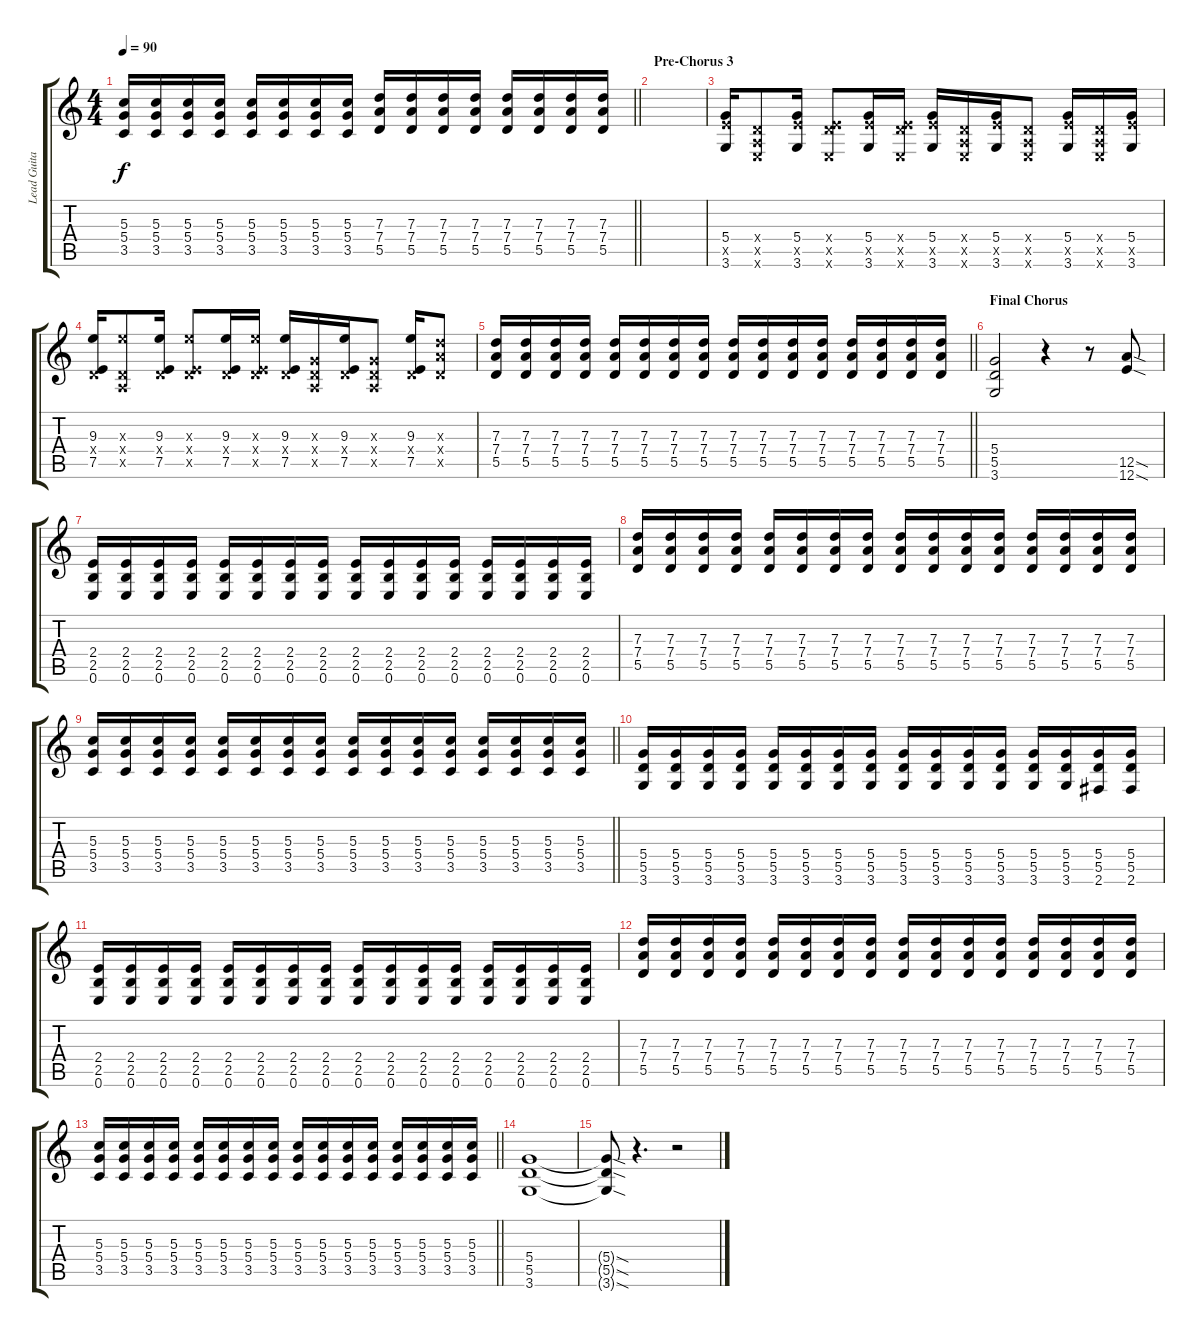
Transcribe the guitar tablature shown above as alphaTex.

\track ("Lead Guitar" "Lead Guita") {instrument distortionguitar}
\staff {score tabs}
\tuning (E4 B3 G3 D3 A2 E2) {hide}
\ts (4 4)
\tempo 90
\clef g2
\barLineRight lightlight
\ks c
(5.3 5.4 3.5).16{dy f} (5.3 5.4 3.5).16 (5.3 5.4 3.5).16 (5.3 5.4 3.5).16 (5.3 5.4 3.5).16 (5.3 5.4 3.5).16 (5.3 5.4 3.5).16 (5.3 5.4 3.5).16 (7.3 7.4 5.5).16 (7.3 7.4 5.5).16 (7.3 7.4 5.5).16 (7.3 7.4 5.5).16 (7.3 7.4 5.5).16 (7.3 7.4 5.5).16 (7.3 7.4 5.5).16 (7.3 7.4 5.5).16 |
\section ("" "Pre-Chorus 3")
|
(5.4 7.5{x} 3.6).16 (0.4{x} 0.5{x} 0.6{x}).8 (5.4 7.5{x} 3.6).16 (0.4{x} 7.5{x} 0.6{x}).8 (5.4 7.5{x} 3.6).16 (0.4{x} 7.5{x} 0.6{x}).16 (5.4 7.5{x} 3.6).16 (0.4{x} 0.5{x} 0.6{x}).16 (5.4 7.5{x} 3.6).16 (0.4{x} 0.5{x} 0.6{x}).8 (5.4 7.5{x} 3.6).16 (0.4{x} 0.5{x} 0.6{x}).16 (5.4 7.5{x} 3.6).16 |
(9.3 0.4{x} 7.5).16 (9.3{x} 0.4{x} 0.5{x}).8 (9.3 0.4{x} 7.5).16 (9.3{x} 0.4{x} 7.5{x}).8 (9.3 0.4{x} 7.5).16 (9.3{x} 0.4{x} 7.5{x}).16 (9.3 0.4{x} 7.5).16 (0.3{x} 0.4{x} 0.5{x}).16 (9.3 0.4{x} 7.5).16 (0.3{x} 0.4{x} 0.5{x}).8 (9.3 0.4{x} 7.5).16 (7.3{x} 7.4{x} 5.5{x}).8 |
\barLineRight lightlight
(7.3 7.4 5.5).16 (7.3 7.4 5.5).16 (7.3 7.4 5.5).16 (7.3 7.4 5.5).16 (7.3 7.4 5.5).16 (7.3 7.4 5.5).16 (7.3 7.4 5.5).16 (7.3 7.4 5.5).16 (7.3 7.4 5.5).16 (7.3 7.4 5.5).16 (7.3 7.4 5.5).16 (7.3 7.4 5.5).16 (7.3 7.4 5.5).16 (7.3 7.4 5.5).16 (7.3 7.4 5.5).16 (7.3 7.4 5.5).16 |
\section ("" "Final Chorus")
(5.4 5.5 3.6).2 r.4 r.8 (12.5{sod} 12.6{sod}).8 |
(2.4 2.5 0.6).16 (2.4 2.5 0.6).16 (2.4 2.5 0.6).16 (2.4 2.5 0.6).16 (2.4 2.5 0.6).16 (2.4 2.5 0.6).16 (2.4 2.5 0.6).16 (2.4 2.5 0.6).16 (2.4 2.5 0.6).16 (2.4 2.5 0.6).16 (2.4 2.5 0.6).16 (2.4 2.5 0.6).16 (2.4 2.5 0.6).16 (2.4 2.5 0.6).16 (2.4 2.5 0.6).16 (2.4 2.5 0.6).16 |
(7.3 7.4 5.5).16 (7.3 7.4 5.5).16 (7.3 7.4 5.5).16 (7.3 7.4 5.5).16 (7.3 7.4 5.5).16 (7.3 7.4 5.5).16 (7.3 7.4 5.5).16 (7.3 7.4 5.5).16 (7.3 7.4 5.5).16 (7.3 7.4 5.5).16 (7.3 7.4 5.5).16 (7.3 7.4 5.5).16 (7.3 7.4 5.5).16 (7.3 7.4 5.5).16 (7.3 7.4 5.5).16 (7.3 7.4 5.5).16 |
\barLineRight lightlight
(5.3 5.4 3.5).16 (5.3 5.4 3.5).16 (5.3 5.4 3.5).16 (5.3 5.4 3.5).16 (5.3 5.4 3.5).16 (5.3 5.4 3.5).16 (5.3 5.4 3.5).16 (5.3 5.4 3.5).16 (5.3 5.4 3.5).16 (5.3 5.4 3.5).16 (5.3 5.4 3.5).16 (5.3 5.4 3.5).16 (5.3 5.4 3.5).16 (5.3 5.4 3.5).16 (5.3 5.4 3.5).16 (5.3 5.4 3.5).16 |
(5.4 5.5 3.6).16 (5.4 5.5 3.6).16 (5.4 5.5 3.6).16 (5.4 5.5 3.6).16 (5.4 5.5 3.6).16 (5.4 5.5 3.6).16 (5.4 5.5 3.6).16 (5.4 5.5 3.6).16 (5.4 5.5 3.6).16 (5.4 5.5 3.6).16 (5.4 5.5 3.6).16 (5.4 5.5 3.6).16 (5.4 5.5 3.6).16 (5.4 5.5 3.6).16 (5.4 5.5 2.6).16 (5.4 5.5 2.6).16 |
(2.4 2.5 0.6).16 (2.4 2.5 0.6).16 (2.4 2.5 0.6).16 (2.4 2.5 0.6).16 (2.4 2.5 0.6).16 (2.4 2.5 0.6).16 (2.4 2.5 0.6).16 (2.4 2.5 0.6).16 (2.4 2.5 0.6).16 (2.4 2.5 0.6).16 (2.4 2.5 0.6).16 (2.4 2.5 0.6).16 (2.4 2.5 0.6).16 (2.4 2.5 0.6).16 (2.4 2.5 0.6).16 (2.4 2.5 0.6).16 |
(7.3 7.4 5.5).16 (7.3 7.4 5.5).16 (7.3 7.4 5.5).16 (7.3 7.4 5.5).16 (7.3 7.4 5.5).16 (7.3 7.4 5.5).16 (7.3 7.4 5.5).16 (7.3 7.4 5.5).16 (7.3 7.4 5.5).16 (7.3 7.4 5.5).16 (7.3 7.4 5.5).16 (7.3 7.4 5.5).16 (7.3 7.4 5.5).16 (7.3 7.4 5.5).16 (7.3 7.4 5.5).16 (7.3 7.4 5.5).16 |
\barLineRight lightlight
(5.3 5.4 3.5).16 (5.3 5.4 3.5).16 (5.3 5.4 3.5).16 (5.3 5.4 3.5).16 (5.3 5.4 3.5).16 (5.3 5.4 3.5).16 (5.3 5.4 3.5).16 (5.3 5.4 3.5).16 (5.3 5.4 3.5).16 (5.3 5.4 3.5).16 (5.3 5.4 3.5).16 (5.3 5.4 3.5).16 (5.3 5.4 3.5).16 (5.3 5.4 3.5).16 (5.3 5.4 3.5).16 (5.3 5.4 3.5).16 |
(5.4 5.5 3.6).1{volume 6} |
(5.4{sod t} 5.5{sod t} 3.6{sod t}).8 r.4{d} r.2
